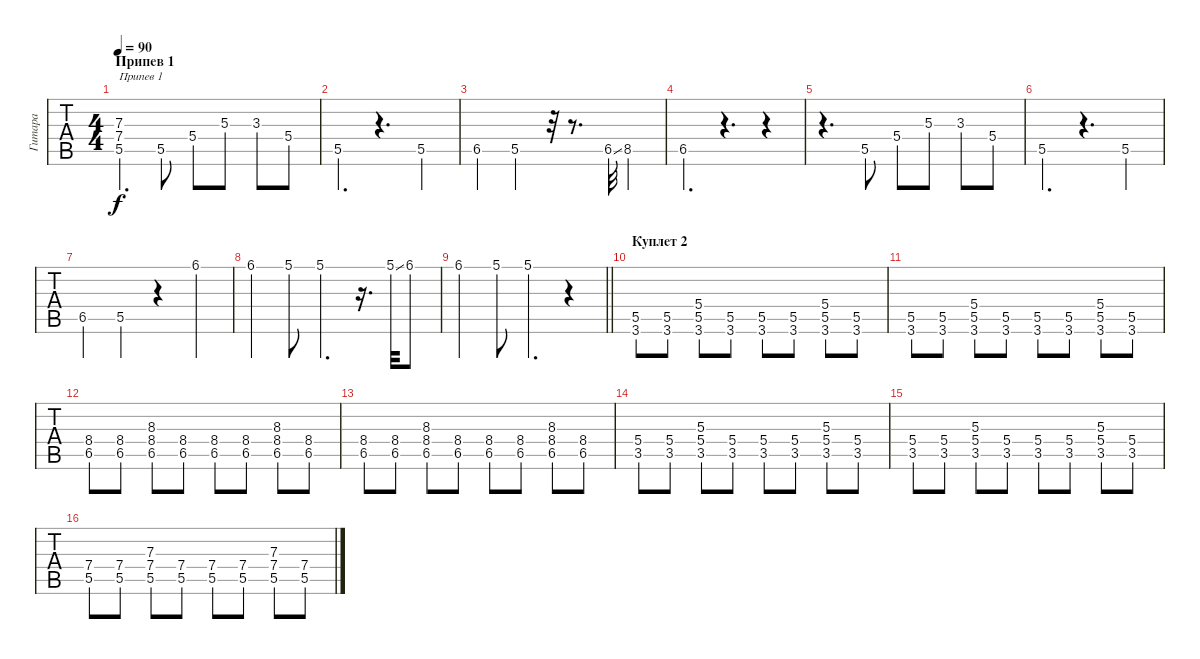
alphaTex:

\track ("Гитара" "Гитара") {instrument distortionguitar}
\staff {tabs}
\tuning (E4 B3 G3 D3 A2 E2) {hide}
\ts (4 4)
\section ("" "Припев 1")
\tempo 90
\clef g2
\ks c
(7.3 7.4 5.5).4{d txt "Припев 1" dy f} 5.5.8{volume 16} 5.4.8 5.3.8 3.3.8 5.4.8 |
5.5.4{d} r.4{d} 5.5.4 |
6.5.4 5.5.4 r.32 r.8{d} 6.5{ss}.32 8.5.4 |
6.5.4{d} r.4{d} r.4 |
r.4{d} 5.5.8 5.4.8 5.3.8 3.3.8 5.4.8 |
5.5.4{d} r.4{d} 5.5.4 |
6.5.4 5.5.4 r.4 6.1.4 |
6.1.4 5.1.8 5.1.4{d} r.16{d} 5.1{ss}.32 6.1.8 |
\barLineRight lightlight
6.1.4 5.1.8 5.1.4{d} r.4 |
\section ("" "Куплет 2")
(5.5 3.6).8 (5.5 3.6).8 (5.4 5.5 3.6).8 (5.5 3.6).8 (5.5 3.6).8 (5.5 3.6).8 (5.4 5.5 3.6).8 (5.5 3.6).8 |
(5.5 3.6).8 (5.5 3.6).8 (5.4 5.5 3.6).8 (5.5 3.6).8 (5.5 3.6).8 (5.5 3.6).8 (5.4 5.5 3.6).8 (5.5 3.6).8 |
(8.4 6.5).8 (8.4 6.5).8 (8.3 8.4 6.5).8 (8.4 6.5).8 (8.4 6.5).8 (8.4 6.5).8 (8.3 8.4 6.5).8 (8.4 6.5).8 |
(8.4 6.5).8 (8.4 6.5).8 (8.3 8.4 6.5).8 (8.4 6.5).8 (8.4 6.5).8 (8.4 6.5).8 (8.3 8.4 6.5).8 (8.4 6.5).8 |
(5.4 3.5).8 (5.4 3.5).8 (5.3 5.4 3.5).8 (5.4 3.5).8 (5.4 3.5).8 (5.4 3.5).8 (5.3 5.4 3.5).8 (5.4 3.5).8 |
(5.4 3.5).8 (5.4 3.5).8 (5.3 5.4 3.5).8 (5.4 3.5).8 (5.4 3.5).8 (5.4 3.5).8 (5.3 5.4 3.5).8 (5.4 3.5).8 |
(7.4 5.5).8 (7.4 5.5).8 (7.3 7.4 5.5).8 (7.4 5.5).8 (7.4 5.5).8 (7.4 5.5).8 (7.3 7.4 5.5).8 (7.4 5.5).8
